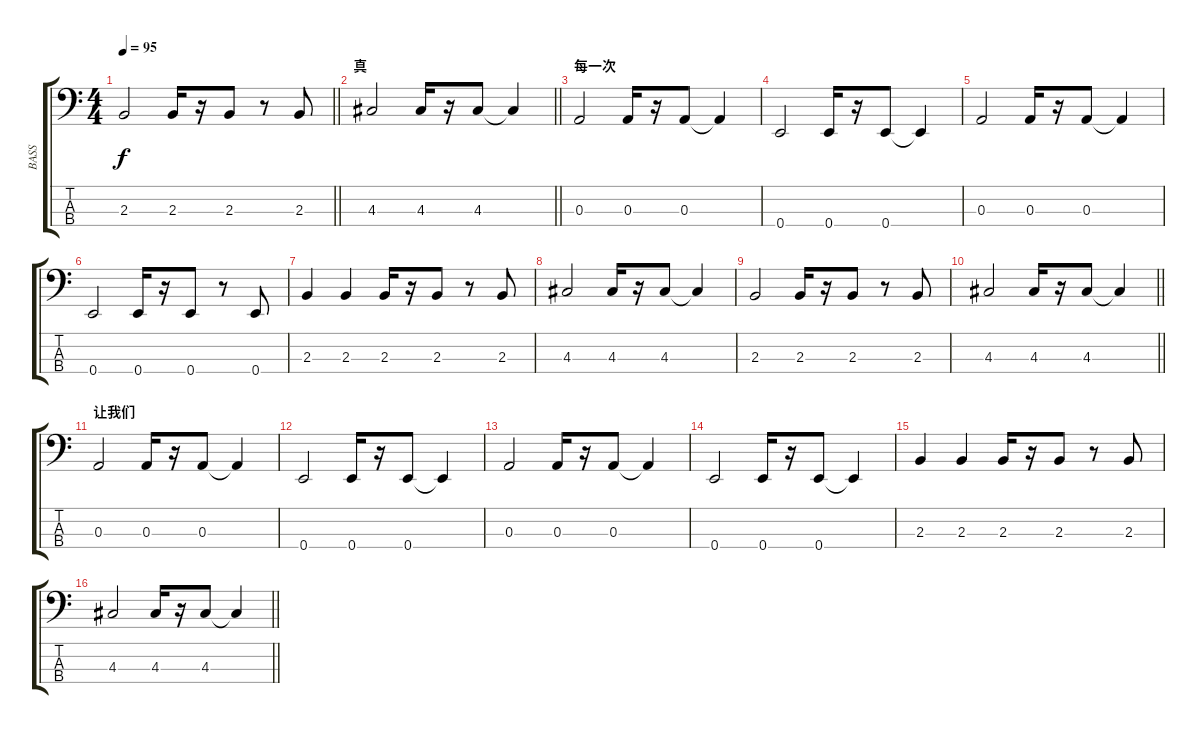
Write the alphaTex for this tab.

\track ("BASS" "BASS") {instrument electricbasspick}
\staff {score tabs}
\tuning (G2 D2 A1 E1) {hide}
\ts (4 4)
\tempo 95
\clef f4
\barLineRight lightlight
\ks c
2.3.2{dy f} 2.3.16 r.16 2.3.8 r.8 2.3.8 |
\section ("" "真")
\barLineRight lightlight
4.3.2 4.3.16 r.16 4.3.8 4.3{t}.4 |
\section ("" "每一次")
0.3.2 0.3.16 r.16 0.3.8 0.3{t}.4 |
0.4.2{volume 16} 0.4.16 r.16 0.4.8 0.4{t}.4 |
0.3.2 0.3.16 r.16 0.3.8 0.3{t}.4 |
0.4.2 0.4.16 r.16 0.4.8 r.8 0.4.8 |
2.3.4 2.3.4 2.3.16 r.16 2.3.8 r.8 2.3.8 |
4.3.2 4.3.16 r.16 4.3.8 4.3{t}.4 |
2.3.2 2.3.16 r.16 2.3.8 r.8 2.3.8 |
\barLineRight lightlight
4.3.2 4.3.16 r.16 4.3.8 4.3{t}.4 |
\section ("" "让我们")
0.3.2 0.3.16 r.16 0.3.8 0.3{t}.4 |
0.4.2 0.4.16 r.16 0.4.8 0.4{t}.4 |
0.3.2 0.3.16 r.16 0.3.8 0.3{t}.4 |
0.4.2 0.4.16 r.16 0.4.8 0.4{t}.4 |
2.3.4 2.3.4 2.3.16 r.16 2.3.8 r.8 2.3.8 |
\barLineRight lightlight
4.3.2 4.3.16 r.16 4.3.8 4.3{t}.4
